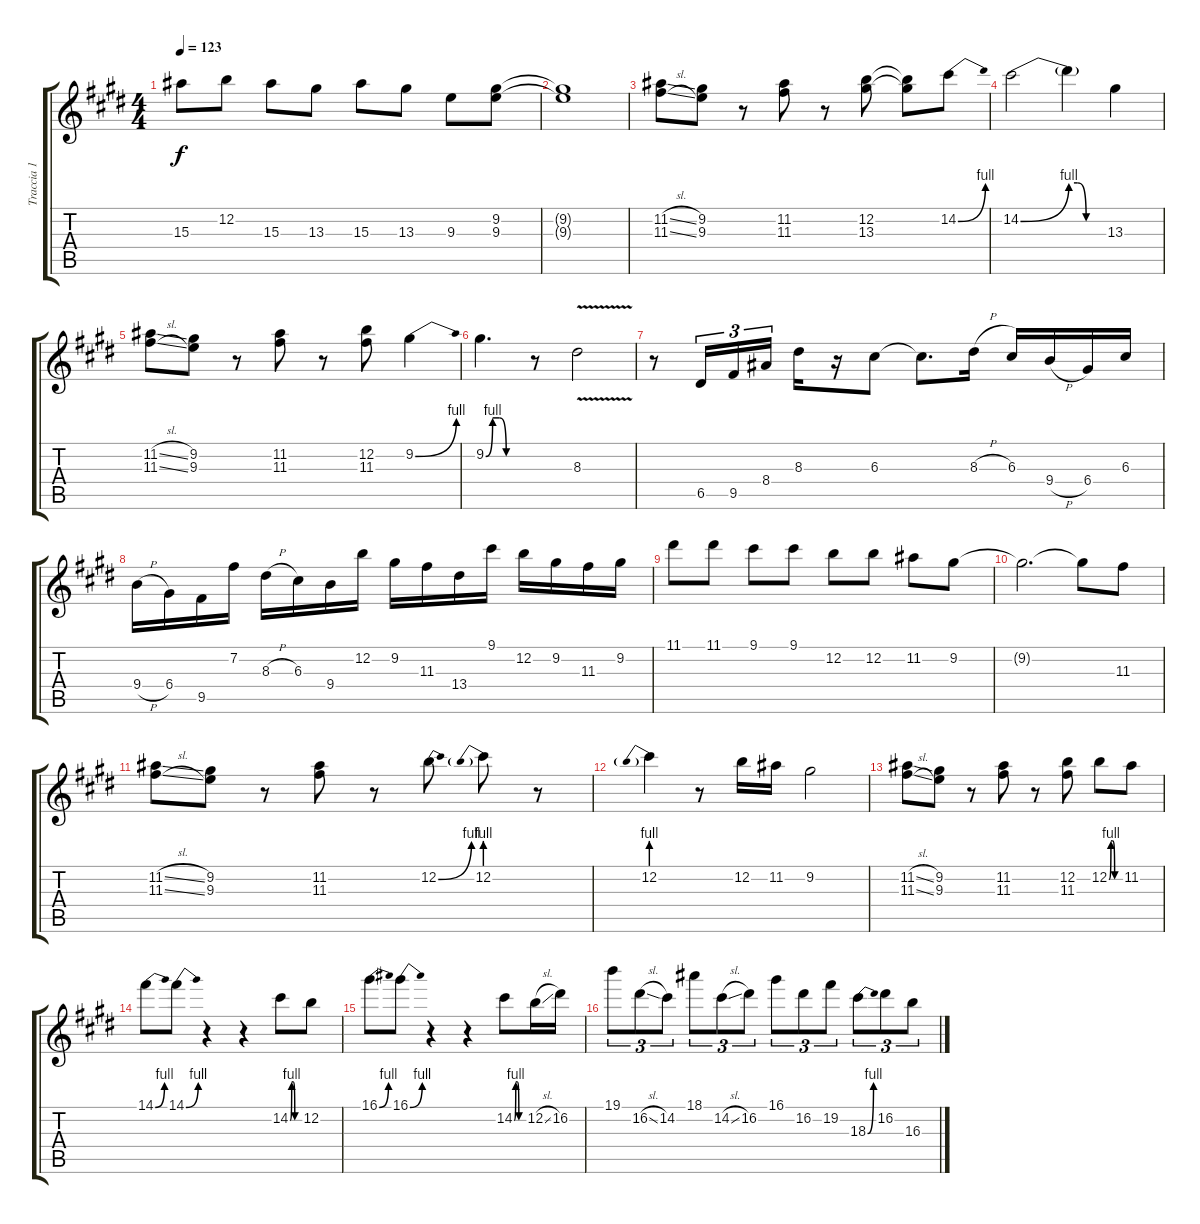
\track ("Traccia 1" "Traccia 1") {instrument distortionguitar}
\staff {score tabs}
\tuning (E4 B3 G3 D3 A2 E2) {hide}
\ts (4 4)
\tempo 123
\clef g2
\ks e
15.3.8{dy f} 12.2.8 15.3.8 13.3.8 15.3.8 13.3.8 9.3.8 (9.2 9.3).8 |
(9.2{t} 9.3{t}).1 |
(11.2{sl} 11.3{sl}).8 (9.2 9.3).8 r.8 (11.2 11.3).8 r.8 (12.2 13.3).8 (12.2{t} 13.3{t}).8 14.2{be (bend 0 0 60 4)}.8 |
14.2{be (bend 0 0 60 4)}.2 14.2{be (custom 0 4 15 4 30 0 60 0) t}.4 13.3.4 |
(11.2{sl} 11.3{sl}).8 (9.2 9.3).8 r.8 (11.2 11.3).8 r.8 (12.2 11.3).8 9.2{be (bend 0 0 60 4)}.4 |
9.2{be (custom 0 0 10 4 20 4 30 0 60 0)}.4{d} r.8 8.3{v}.2 |
r.8 6.5.16{tu (3 2)} 9.5.16{tu (3 2)} 8.4.16{tu (3 2)} 8.3.16 r.16 6.3.8 6.3{t}.8{d} 8.3{h}.16 6.3.16 9.4{h}.16 6.4.16 6.3.16 |
9.4{h}.16 6.4.16 9.5.16 7.2.16 8.3{h}.16 6.3.16 9.4.16 12.2.16 9.2.16 11.3.16 13.4.16 9.1.16 12.2.16 9.2.16 11.3.16 9.2.16 |
11.1.8 11.1.8 9.1.8 9.1.8 12.2.8 12.2.8 11.2.8 9.2.8 |
9.2{t}.2{d} 9.2{t}.8 11.3.8 |
(11.2{sl} 11.3{sl}).8 (9.2 9.3).8 r.8 (11.2 11.3).8 r.8 12.2{be (bend 0 0 60 4)}.8 12.2{be (prebend 0 4 60 4)}.8 r.8 |
12.2{be (prebend 0 4 60 4)}.4 r.8 12.2.16 11.2.16 9.2.2 |
(11.2{sl} 11.3{sl}).8 (9.2 9.3).8 r.8 (11.2 11.3).8 r.8 (12.2 11.3).8 12.2{be (custom 0 0 10 4 20 4 30 0 60 0)}.8 11.2.8 |
14.1{be (bend 0 0 60 4)}.8 14.1{be (bend 0 0 60 4)}.8 r.4 r.4 14.2{be (custom 0 0 10 4 20 4 30 0 60 0)}.8 12.2.8 |
16.1{be (bend 0 0 60 4)}.8 16.1{be (bend 0 0 60 4)}.8 r.4 r.4 14.2{be (custom 0 0 10 4 20 4 30 0 60 0)}.8 12.2{sl}.16 16.2.16 |
19.1.8{tu (3 2)} 16.2{sl}.8{tu (3 2)} 14.2.8{tu (3 2)} 18.1.8{tu (3 2)} 14.2{sl}.8{tu (3 2)} 16.2.8{tu (3 2)} 16.1.8{tu (3 2)} 16.2.8{tu (3 2)} 19.2.8{tu (3 2)} 18.3{be (bend 0 0 60 4)}.8{tu (3 2)} 16.2.8{tu (3 2)} 16.3.8{tu (3 2)}
